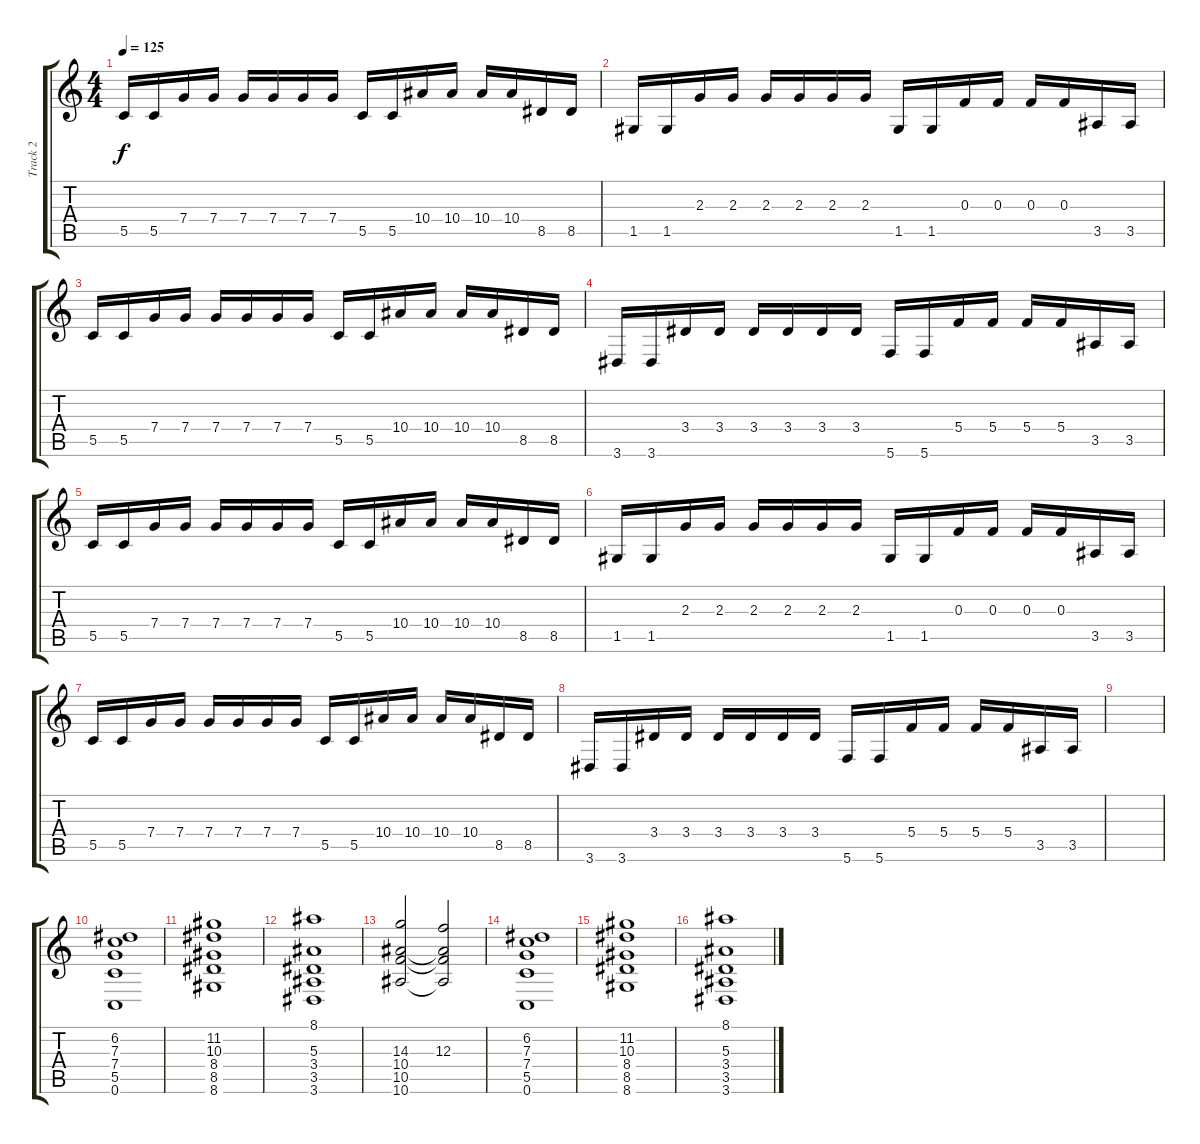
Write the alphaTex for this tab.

\track ("Track 2" "Track 2") {instrument distortionguitar}
\staff {score tabs}
\tuning (D4 A3 F3 C3 G2 C2) {hide}
\ts (4 4)
\tempo 125
\clef g2
\ks c
5.5.16{dy f} 5.5.16 7.4.16 7.4.16 7.4.16 7.4.16 7.4.16 7.4.16 5.5.16 5.5.16 10.4.16 10.4.16 10.4.16 10.4.16 8.5.16 8.5.16 |
1.5.16 1.5.16 2.3.16 2.3.16 2.3.16 2.3.16 2.3.16 2.3.16 1.5.16 1.5.16 0.3.16 0.3.16 0.3.16 0.3.16 3.5.16 3.5.16 |
5.5.16 5.5.16 7.4.16 7.4.16 7.4.16 7.4.16 7.4.16 7.4.16 5.5.16 5.5.16 10.4.16 10.4.16 10.4.16 10.4.16 8.5.16 8.5.16 |
3.6.16 3.6.16 3.4.16 3.4.16 3.4.16 3.4.16 3.4.16 3.4.16 5.6.16 5.6.16 5.4.16 5.4.16 5.4.16 5.4.16 3.5.16 3.5.16 |
5.5.16 5.5.16 7.4.16 7.4.16 7.4.16 7.4.16 7.4.16 7.4.16 5.5.16 5.5.16 10.4.16 10.4.16 10.4.16 10.4.16 8.5.16 8.5.16 |
1.5.16 1.5.16 2.3.16 2.3.16 2.3.16 2.3.16 2.3.16 2.3.16 1.5.16 1.5.16 0.3.16 0.3.16 0.3.16 0.3.16 3.5.16 3.5.16 |
5.5.16 5.5.16 7.4.16 7.4.16 7.4.16 7.4.16 7.4.16 7.4.16 5.5.16 5.5.16 10.4.16 10.4.16 10.4.16 10.4.16 8.5.16 8.5.16 |
3.6.16 3.6.16 3.4.16 3.4.16 3.4.16 3.4.16 3.4.16 3.4.16 5.6.16 5.6.16 5.4.16 5.4.16 5.4.16 5.4.16 3.5.16 3.5.16 |
|
(6.2 7.3 7.4 5.5 0.6).1 |
(11.2 10.3 8.4 8.5 8.6).1 |
(8.1 5.3 3.4 3.5 3.6).1 |
(14.3 10.4 10.5 10.6).2 (12.3 10.4{t} 10.5{t} 10.6{t}).2 |
(6.2 7.3 7.4 5.5 0.6).1 |
(11.2 10.3 8.4 8.5 8.6).1 |
(8.1 5.3 3.4 3.5 3.6).1
